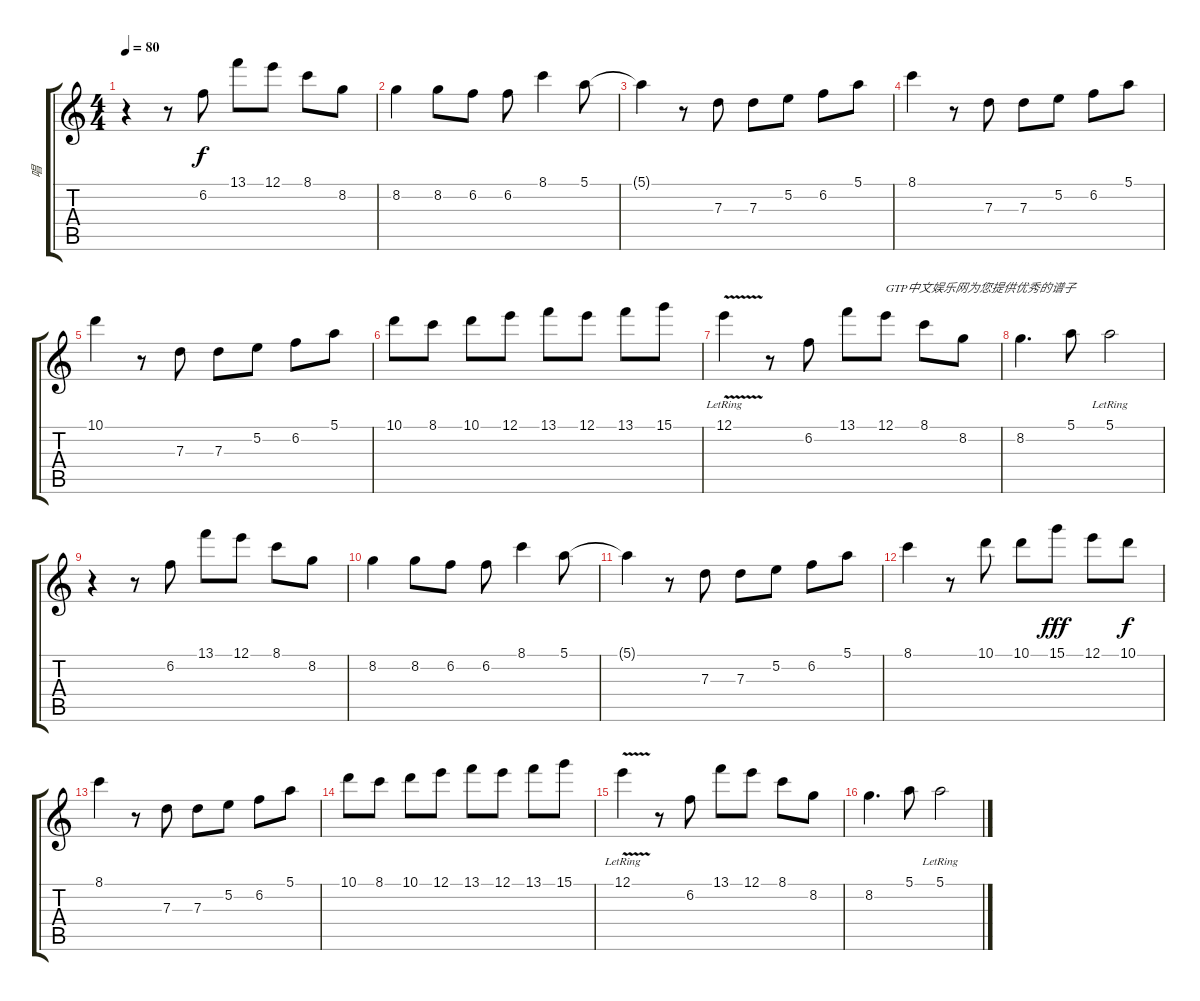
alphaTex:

\track ("唱" "唱") {instrument acousticguitarsteel}
\staff {score tabs}
\tuning (E4 B3 G3 D3 A2 E2) {hide}
\ts (4 4)
\tempo 80
\clef g2
\ks c
r.4{dy f} r.8 6.2.8 13.1.8 12.1.8 8.1.8 8.2.8 |
8.2.4 8.2.8 6.2.8 6.2.8 8.1.4 5.1.8 |
5.1{t}.4 r.8 7.3.8 7.3.8 5.2.8 6.2.8 5.1.8 |
8.1.4 r.8 7.3.8 7.3.8 5.2.8 6.2.8 5.1.8 |
10.1.4 r.8 7.3.8 7.3.8 5.2.8 6.2.8 5.1.8 |
10.1.8 8.1.8 10.1.8 12.1.8 13.1.8 12.1.8 13.1.8 15.1.8 |
12.1{v lr}.4 r.8 6.2.8 13.1.8 12.1.8{txt "GTP中文娱乐网为您提供优秀的谱子"} 8.1.8 8.2.8 |
8.2.4{d} 5.1.8 5.1{lr}.2 |
r.4 r.8 6.2.8 13.1.8 12.1.8 8.1.8 8.2.8 |
8.2.4 8.2.8 6.2.8 6.2.8 8.1.4 5.1.8 |
5.1{t}.4 r.8 7.3.8 7.3.8 5.2.8 6.2.8 5.1.8 |
8.1.4 r.8 10.1.8 10.1.8 15.1.8{dy fff} 12.1.8 10.1.8{dy f} |
8.1.4 r.8 7.3.8 7.3.8 5.2.8 6.2.8 5.1.8 |
10.1.8 8.1.8 10.1.8 12.1.8 13.1.8 12.1.8 13.1.8 15.1.8 |
12.1{v lr}.4 r.8 6.2.8 13.1.8 12.1.8 8.1.8 8.2.8 |
8.2.4{d} 5.1.8 5.1{lr}.2
